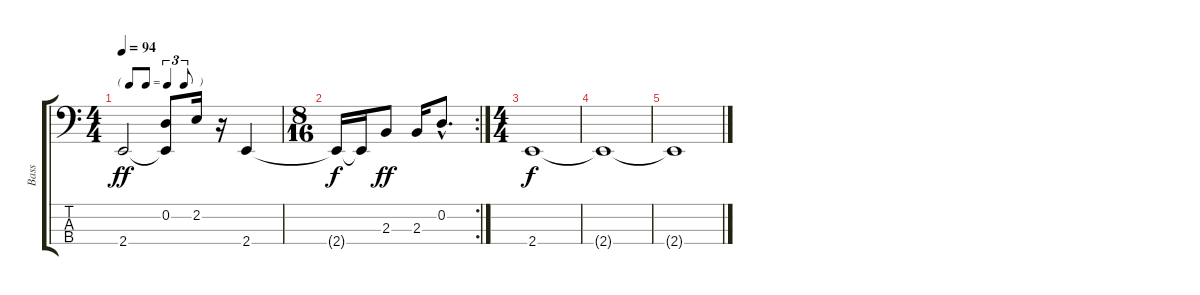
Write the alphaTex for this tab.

\track ("Bass" "Bass") {instrument electricbassfinger}
\staff {score tabs}
\tuning (G2 D2 A1 D1) {hide}
\ts (4 4)
\tf triplet8th
\tempo 94
\clef f4
\ks c
2.4.2{dy ff} (0.2 2.4{t}).8 2.2.16 r.16 2.4.4 |
\rc 2
\ts (8 16)
2.4{t}.16{dy f} 2.4{t}.16 2.3.8{dy ff} 2.3.16 0.2{hac}.8{d} |
\ts (4 4)
2.4.1{dy f} |
2.4{t}.1 |
2.4{t}.1
